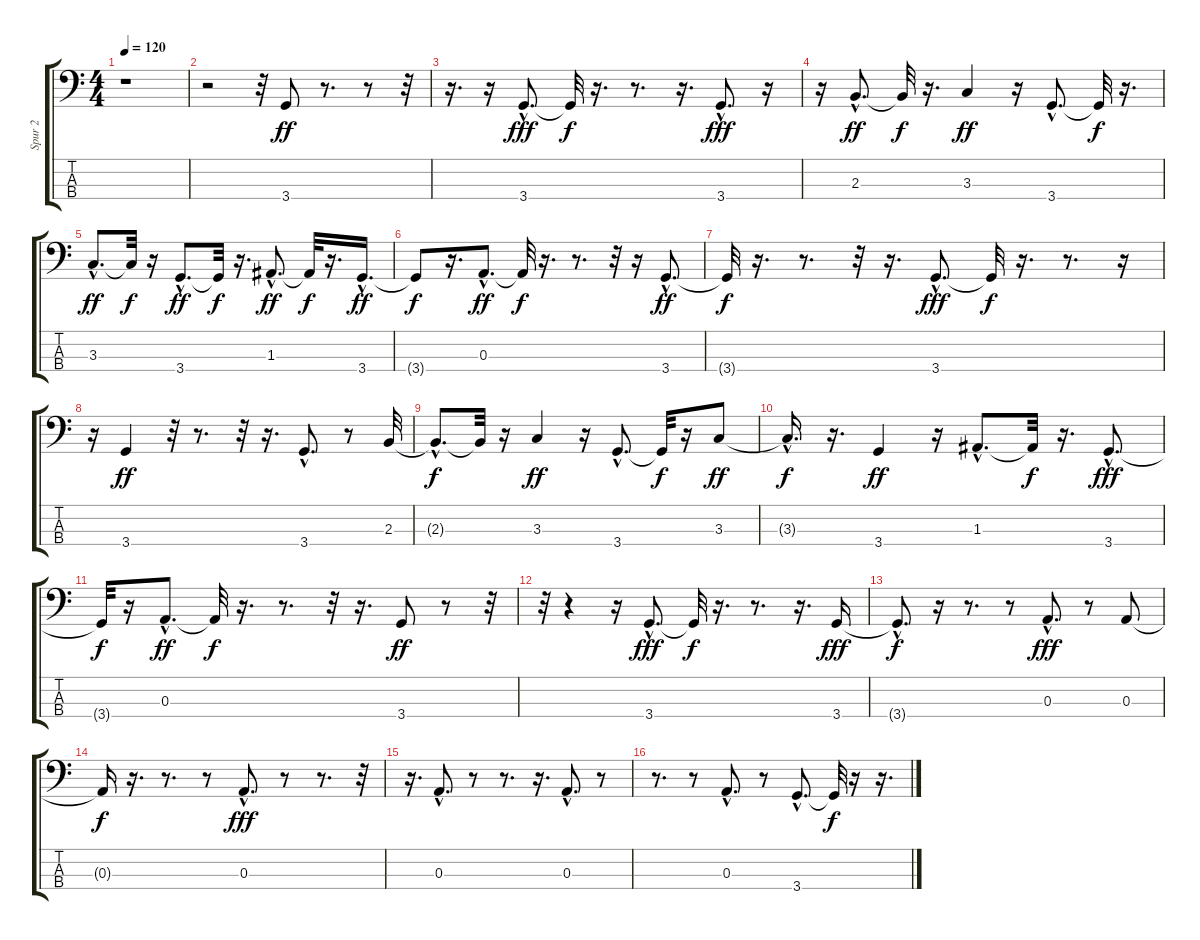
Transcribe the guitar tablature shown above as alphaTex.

\track ("Spur 2" "Spur 2") {instrument synthbass2}
\staff {score tabs}
\tuning (G2 D2 A1 E1) {hide}
\ts (4 4)
\tempo 120
\clef f4
\ks c
r.1{dy ff instrument synthbass2} |
r.2 r.32 3.4.8 r.8{d} r.8 r.32 |
r.16{d} r.16 3.4{hac}.8{d dy fff} 3.4{t}.32{dy f} r.16{d} r.8{d} r.16{d} 3.4{hac}.8{d dy fff} r.16 |
r.16 2.3{hac}.8{d dy ff} 2.3{t}.32{dy f} r.16{d} 3.3.4{dy ff} r.16 3.4{hac}.8{d} 3.4{t}.32{dy f} r.16{d} |
3.3{hac}.8{d dy ff} 3.3{t}.32{dy f} r.16 3.4{hac}.8{d dy ff} 3.4{t}.32{dy f} r.16{d} 1.3{hac}.8{d dy ff} 1.3{t}.32{dy f} r.16{d} 3.4{hac}.16{d dy ff} |
3.4{t}.8{dy f} r.16{d} 0.3{hac}.8{d dy ff} 0.3{t}.32{dy f} r.16{d} r.8{d} r.32 r.16 3.4{hac}.8{d dy ff} |
3.4{t}.32{dy f} r.16{d} r.8{d} r.32 r.16{d} 3.4{hac}.8{d dy fff} 3.4{t}.32{dy f} r.16{d} r.8{d} r.16 |
r.16 3.4.4{dy ff} r.32 r.8{d} r.32 r.16{d} 3.4{hac}.8{d} r.8 2.3.32 |
2.3{hac t}.8{d dy f} 2.3{t}.32 r.16 3.3.4{dy ff} r.16 3.4{hac}.8{d} 3.4{t}.32{dy f} r.16 3.3.8{dy ff} |
3.3{hac t}.16{d dy f} r.16{d} 3.4.4{dy ff} r.16 1.3{hac}.8{d} 1.3{t}.32{dy f} r.16{d} 3.4{hac}.8{d dy fff} |
3.4{t}.32{dy f} r.16 0.3{hac}.8{d dy ff} 0.3{t}.32{dy f} r.16{d} r.8{d} r.32 r.16{d} 3.4.8{dy ff} r.8 r.32 |
r.32 r.4 r.16 3.4{hac}.8{d dy fff} 3.4{t}.32{dy f} r.16{d} r.8{d} r.16{d} 3.4.16{dy fff} |
3.4{hac t}.8{d dy f} r.16 r.8{d} r.8 0.3{hac}.8{d dy fff} r.8 0.3.8{volume 12} |
0.3{t}.16{dy f} r.16{d} r.8{d volume 10} r.8 0.3{hac}.8{d dy fff} r.8 r.8{d} r.32 |
r.16{d} 0.3{hac}.8{d} r.8 r.8{d} r.16{d} 0.3{hac}.8{d} r.8 |
r.8{d} r.8 0.3{hac}.8{d} r.8 3.4{hac}.8{d} 3.4{t}.32{dy f} r.16 r.16{d}
